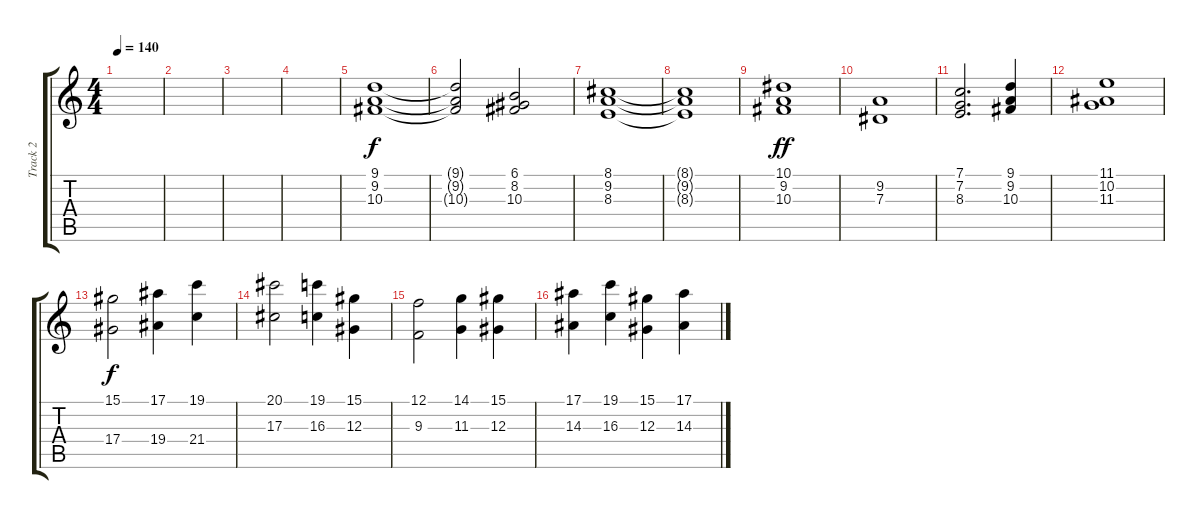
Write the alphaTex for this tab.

\track ("Track 2" "Track 2") {instrument stringensemble1}
\staff {score tabs}
\tuning (F4 C4 Ab3 Eb3 Bb2 F2) {hide}
\ts (4 4)
\tempo 140
\clef g2
\ks c
|
|
|
|
(9.1 9.2 10.3).1 |
(9.1{t} 9.2{t} 10.3{t}).2 (6.1 8.2 10.3).2 |
(8.1 9.2 8.3).1 |
(8.1{t} 9.2{t} 8.3{t}).1 |
(10.1 9.2 10.3).1{dy ff} |
(9.2 7.3).1 |
(7.1 7.2 8.3).2{d} (9.1 9.2 10.3).4 |
(11.1 10.2 11.3).1 |
(15.1 17.4).2{dy f} (17.1 19.4).4 (19.1 21.4).4 |
(20.1 17.3).2 (19.1 16.3).4 (15.1 12.3).4 |
(12.1 9.3).2 (14.1 11.3).4 (15.1 12.3).4 |
(17.1 14.3).4 (19.1 16.3).4 (15.1 12.3).4 (17.1 14.3).4
